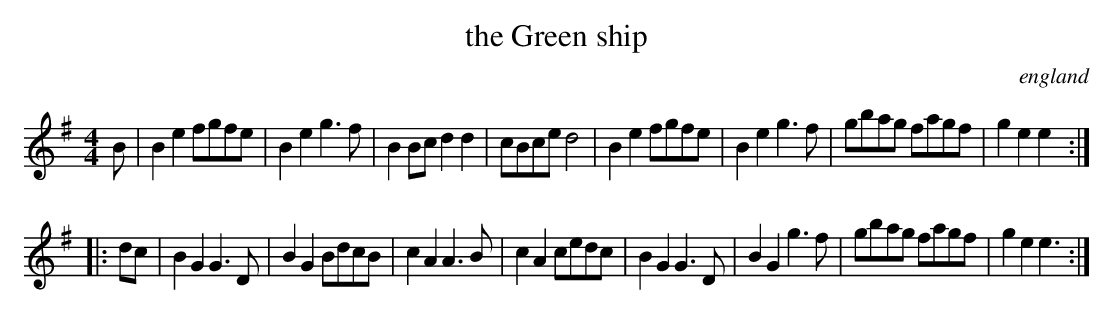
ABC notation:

X:1
T:the Green ship
O:england
M:4/4
L:1/8
K:Em
B|\
B2e2 fgfe | B2e2 g3f | B2Bc d2d2 | cBce d4 |\
B2e2 fgfe | B2e2 g3f | gbag fagf | g2e2 e2 :|
|:dc | \
B2G2 G3D | B2G2 BdcB | c2A2 A3B | c2A2 cedc |\
B2G2 G3D | B2G2 g3f | gbag fagf | g2e2 e3 :|
